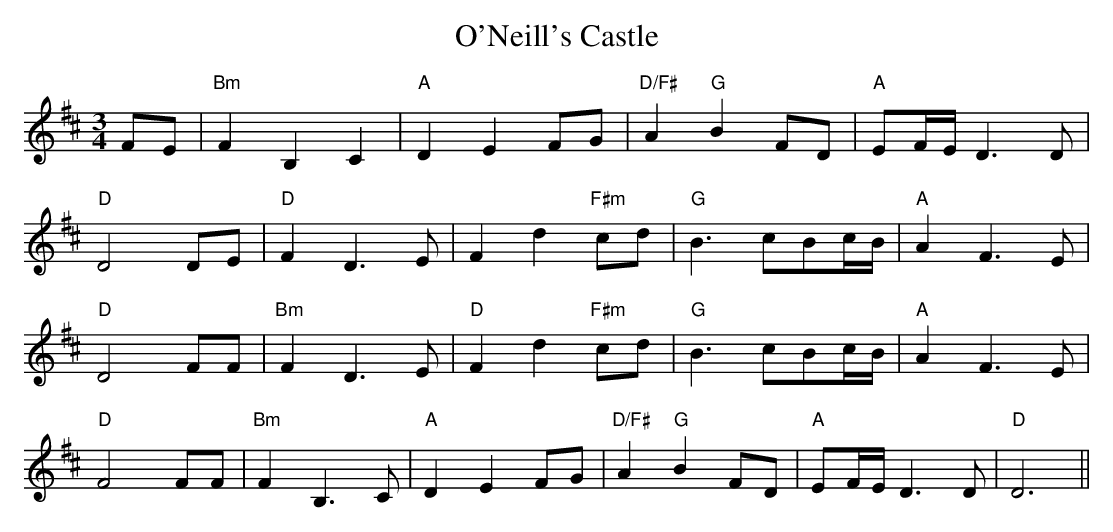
X:1
T: O'Neill's Castle
M: 3/4
L: 1/8
K: Bmin
FE|"Bm"F2B,2C2|"A"D2E2FG|"D/F#"A2"G"B2FD|"A"EF/E/D3D|
"D"D4DE|"D"F2D3E|F2d2"F#m"cd|"G"B3cBc/B/|"A"A2F3E|
"D"D4FF|"Bm"F2D3E|"D"F2d2"F#m"cd|"G"B3cBc/B/|"A"A2F3E|
"D"F4FF|"Bm"F2B,3C|"A"D2E2FG|"D/F#"A2"G"B2FD|"A"EF/E/D3D|"D"D6||
